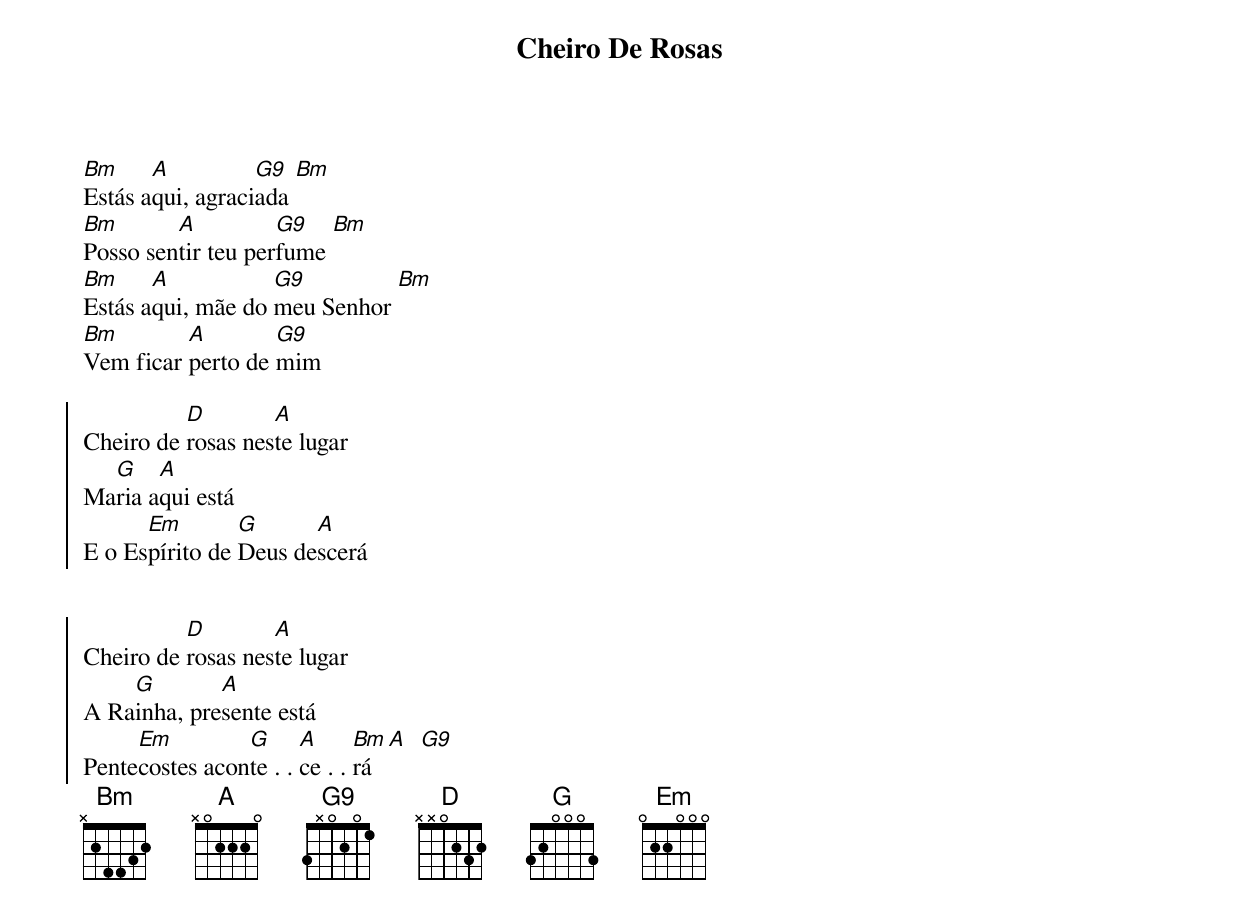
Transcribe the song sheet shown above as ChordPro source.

{title: Cheiro De Rosas}
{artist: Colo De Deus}
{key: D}
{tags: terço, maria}


[Bm]Estás a[A]qui, agraci[G9]ada [Bm]
[Bm]Posso sen[A]tir teu per[G9]fume [Bm]
[Bm]Estás a[A]qui, mãe do [G9]meu Senhor [Bm]
[Bm]Vem ficar [A]perto de [G9]mim

{start_of_chorus}
Cheiro de [D]rosas nes[A]te lugar
Ma[G]ria a[A]qui está
E o Es[Em]pírito de [G]Deus de[A]scerá


Cheiro de [D]rosas nes[A]te lugar
A Ra[G]inha, pre[A]sente está
Pente[Em]costes acon[G]te . . [A]ce . . [Bm]rá [A]  [G9]
{end_of_chorus}
